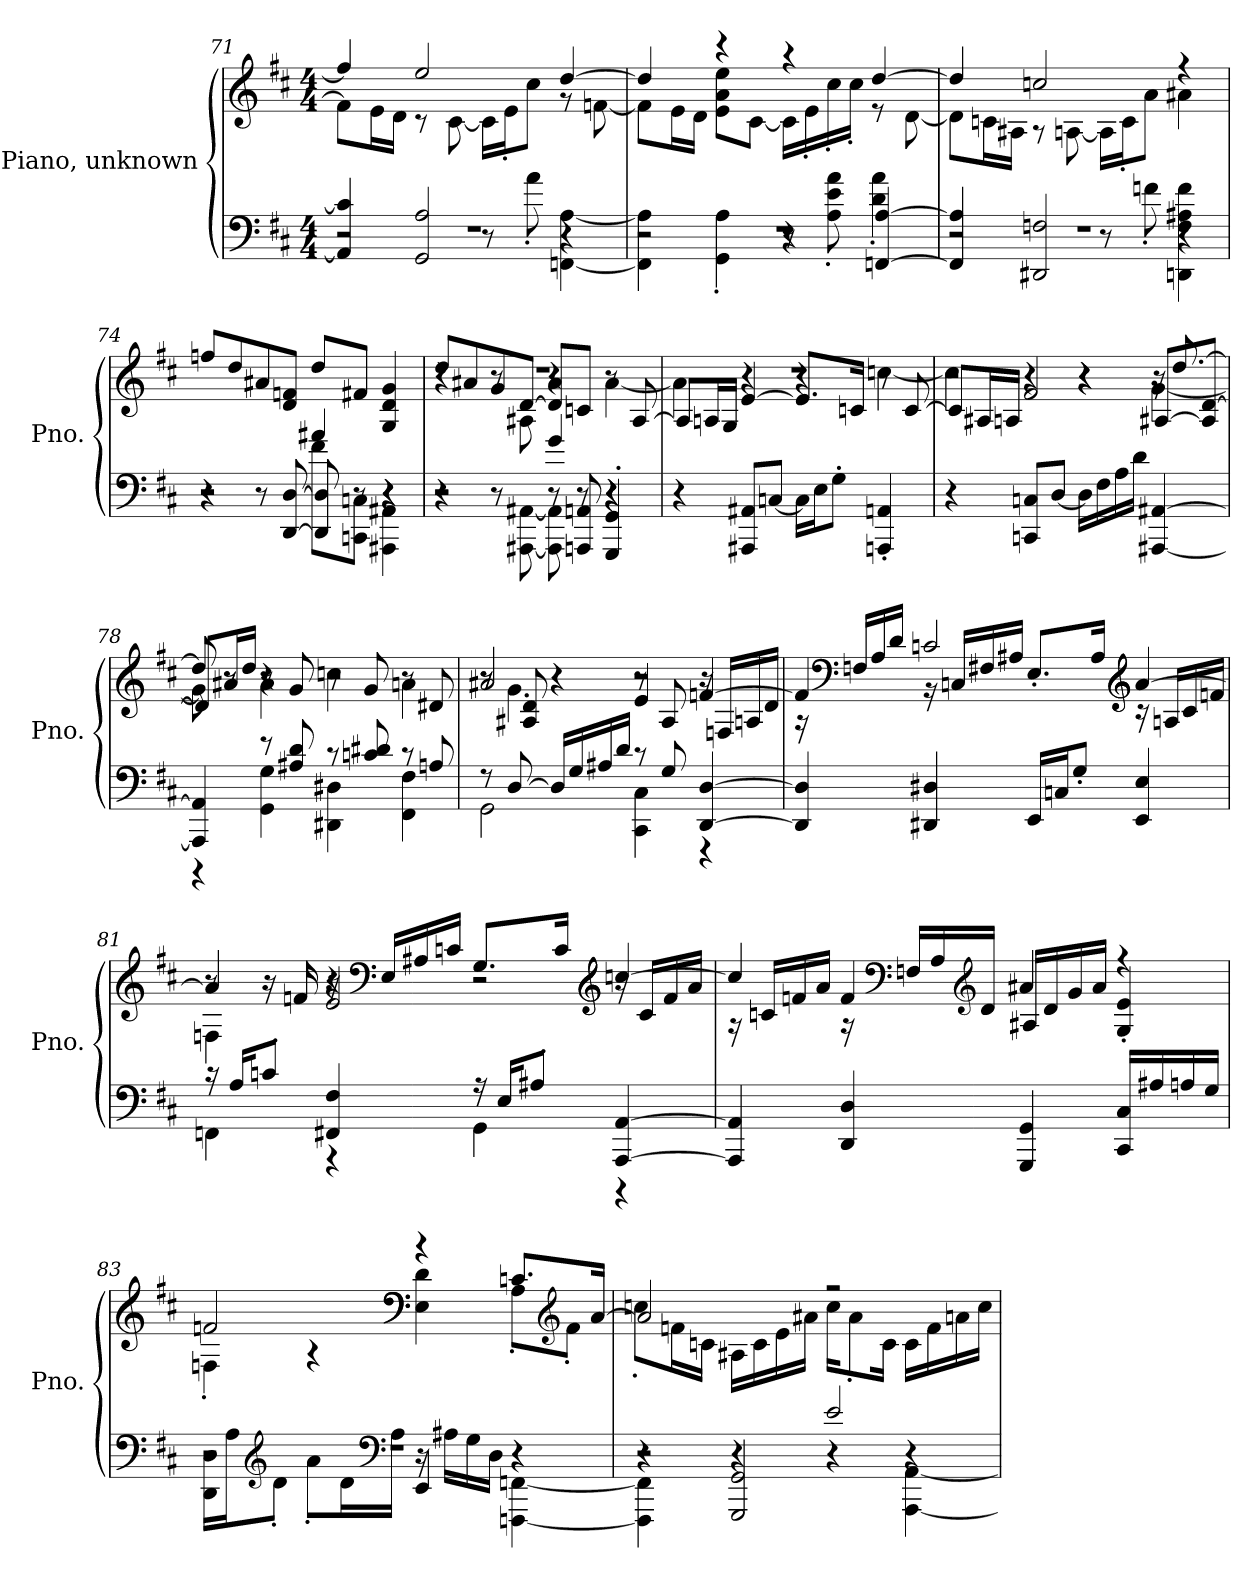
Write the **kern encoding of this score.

**kern	**kern
*part1	*part1
*staff2	*staff1
*I"Piano, unknown	*
*I'Pno.	*
*clefF4	*clefG2
*k[f#c#]	*k[f#c#]
*M4/4	*M4/4
=71	=71
*^	*^
*	*^	*	*
1r	2r	4AA/] 4c/]	4ff/]	8f\L]
.	.	.	.	16e\L
.	.	.	.	16d\JJ
.	.	2GG/ 2A/	2ee/	8r
.	.	.	.	[8c#\
.	8r	.	.	16c#\LL]
.	.	.	.	16e'\J
.	8a'\	.	.	8cc#\J
.	[4FFn\ [4A\	4r	[4dd/	8r
.	.	.	.	[8fn\
!!LO:PB:g=z	!!
=72	=72	=72	=72	=72
1r	4FF\] 4A\]	2r	4dd/]	8f\L]
.	.	.	.	16e\L
.	.	.	.	16d\JJ
.	4GG\' 4A\'	.	4r	8e\ 8a\ 8ee\L
.	.	.	.	[8c#\J
.	8r	4r	4r	16c#\LL]
.	.	.	.	16e'\
.	8A\' 8e\' 8a\'	.	.	16cc#'\
.	.	.	.	16cc#'\JJ
.	4d\' 4a\'	[4FFn/ [4A/	[4dd/	8r
.	.	.	.	[8d\
=73	=73	=73	=73	=73
1r	2r	4FF/] 4A/]	4dd/]	8d\L]
.	.	.	.	16cn\L
.	.	.	.	16A#X\JJ
.	.	2DD#X/ 2Fn/	2ccn/	8r
.	.	.	.	[8An\
.	8r	.	.	16A\LL]
.	.	.	.	16c'\J
.	8fn'\	.	.	8a\J
.	4DDn\ 4F\ 4A#X\ 4f\	4r	4r	4a#X\
*	*	*	*v	*v
=74	=74	=74	=74
2r	2r	4r	8ffn/L
.	.	.	8dd/
.	.	8r	8a#X/
.	.	[8DD/ [8D/	8d/ 8fn/J
4a#X/	8f#\L	8DD/] 8D/]	8dd/L
.	8CCn\ 8Cn\J	8r	8f#X/J
4r	4AAA#X\ 4AA#X\	4r	4G/ 4d/ 4g/
!!LO:LB:g=z
=75	=75	=75	=75
*	*	*	*^
*	*	*	*	*^
2r	4r	2r	1r	4r	8dd/L
.	.	.	.	.	8a#X/
.	8r	.	.	8r	8g/
.	[8AAA#X\ [8AA#X\	.	.	8A#X\	[8d/J
4g/	8AAA#\] 8AA#\]	8r	.	4r	8d/] 8a#/L
.	8r	8AAAn/ 8AAn/	.	.	8cn/J
4r	4r	4GGG/' 4GG/'	.	[4a#\	8r
.	.	.	.	.	[8A#/
*v	*v	*v	*	*	*
=76	=76	=76	=76
4r	1r	4a#\]	8A#/L]
.	.	.	16An/L
.	.	.	16G/JJ
8AAA#X/ 8AA#X/L	.	4r	[4e/
[8Cn/J	.	.	.
16C\LL]	.	4r	8.e/L]
16E\J	.	.	.
8G'\J	.	.	.
.	.	.	16cn/Jk
4AAAn/' 4AAn/'	.	[4ccn\	8r
.	.	.	[8c/
!!LO:LB:g=z	!!	!!
=77	=77	=77	=77
4r	2r	4cc\]	8c/L]
.	.	.	16A#X/L
.	.	.	16An/JJ
8CCn/ 8Cn/L	.	4r	2f#/
[8D/J	.	.	.
16D\LL]	4r	4r	.
16F#\	.	.	.
16A\	.	.	.
16d\JJ	.	.	.
[4AAA#X/ [4AA#X/	16r	[4g\	[8A#X/L
.	[8.dd/	.	.
.	.	.	8A#/] [8d/J
=78	=78	=78	=78
*^	*	*	*
4AAA#/] 4AA#/]	4r	8dd/]	8g\]	8d/L]
.	.	8r	8r	16a#X/L
.	.	.	.	16dd/JJ
8r	4GG\ 4G\	4r	4a#\	8r
8A#X/ 8d/	.	.	.	8g/
8r	4DD#X\ 4D#X\	2r	4ccn\	8r
8cn/ 8d#X/	.	.	.	8g/
8r	4FF#\ 4F#\	.	4an\	8r
8An/	.	.	.	8d#X/
!!LO:LB:g=z	!!	!!
=79	=79	=79	=79	=79
8r	2GG\	2a#X/	8r	8r
[8D/	.	.	4.g\	8A#X/ 8d/
16D/LL]	.	.	.	4r
16G/	.	.	.	.
16A#X/	.	.	.	.
16d/JJ	.	.	.	.
8r	4CC#\ 4C#\	4e/	2r	8r
8G/	.	.	.	8A#/
[4DD/ [4D/	4r	[4fn/	.	16r
.	.	.	.	16Fn/LL
.	.	.	.	16An/
.	.	.	.	16d/JJ
*v	*v	*	*	*
*	*	*v	*v
=80	=80	=80
4DD/] 4D/]	4f/]	16r
*	*clefF4	*
.	.	16Fn/LL
.	.	16A/
.	.	16d/JJ
4DD#X/ 4D#X/	2cn/	16r
.	.	16Cn/LL
.	.	16F#X/
.	.	16A#X/JJ
16EE/LL	.	8.E'/L
16Cn/J	.	.
8G'/J	.	.
.	.	16A#/Jk
*	*clefG2	*
4EE/ 4E/	[4a/	16r
.	.	16An/LL
.	.	16c/
.	.	16fn/JJ
!!LO:LB:g=z
=81	=81	=81
*^	*	*^
16r	4FFn\	4a/]	4Fn\	8r
16A/KL	.	.	.	.
8cn'/J	.	.	.	16r
.	.	.	.	16fn/
4FF#X/ 4F#/	4r	2e/	4r	16r
*	*	*clefF4	*	*
.	.	.	.	16E/LL
.	.	.	.	16A#X/
.	.	.	.	16cn/JJ
16r	4GG\	.	2r	8.G/L
16E/KL	.	.	.	.
8A#X'/J	.	.	.	.
.	.	.	.	16c/Jk
*	*	*clefG2	*	*
[4AAA/ [4AA/	4r	[4ccn/	.	16r
.	.	.	.	16c/LL
.	.	.	.	16f/
.	.	.	.	16a/JJ
*v	*v	*	*	*
*	*	*v	*v
!!LO:LB:g=z
=82	=82	=82
4AAA/] 4AA/]	4cc/]	16r
.	.	16cn/LL
.	.	16fn/
.	.	16a/JJ
4DD/ 4D/	4f/	16r
*	*clefF4	*
.	.	16Fn/LL
.	.	16A/
*	*clefG2	*
.	.	16d/JJ
4GGG/ 4GG/	4a#X/	16A#X/LL
.	.	16d/
.	.	16g/
.	.	16a#/JJ
16CC#/ 16C#/LL	4r	4G/' 4e/'
16A#X/	.	.
16An/	.	.
16G/JJ	.	.
=83	=83	=83
*^	*	*
*	*^	*	*
1r	16DD\ 16D\LL	2r	2fn/	4Fn'\
.	16A\J	.	.	.
*clefG2	*	*	*	*
.	8d'\J	.	.	.
.	8a'\L	.	.	4r
.	16d\L	.	.	.
*clefF4	*	*	*	*
.	16A\JJ	.	.	.
*	*	*	*clefF4	*
.	16r	4EE/	4r	4E\ 4d\
.	16A#X\LL	.	.	.
.	16G\	.	.	.
.	16D\JJ	.	.	.
.	[4FFFn\ [4FFn\	4r	8.cn/L	8A'\L
*	*	*	*clefG2	*
.	.	.	.	8f'\J
.	.	.	[16a/Jk	.
!!LO:PB:g=z	!!
=84	=84	=84	=84	=84
2r	4FFF\] 4FF\]	4r	2a/]	8ccn'\L
.	.	.	.	16fn\L
.	.	.	.	16cn\JJ
.	4r	2GGG/ 2GG/	.	16A#X\LL
.	.	.	.	16c\
.	.	.	.	16e\
.	.	.	.	16a#X\JJ
2e/	4r	.	2r	16cc\KL
.	.	.	.	8a#'\
.	.	.	.	16c\Jk
.	[4AAA\ [4AA\	4r	.	16c\LL
.	.	.	.	16f\
.	.	.	.	16an\
.	.	.	.	16cc\JJ
*v	*v	*v	*	*
*	*v	*v
=	=
*-	*-
